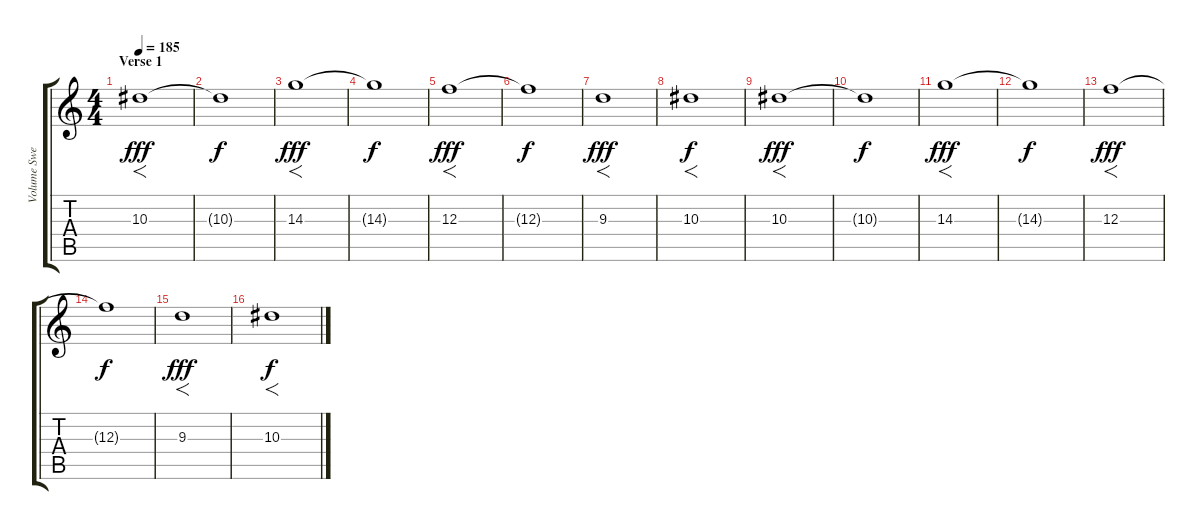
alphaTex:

\track ("Volume Swells(Teppei)" "Volume Swe") {instrument overdrivenguitar}
\staff {score tabs}
\tuning (D4 A3 F3 C3 G2 C2) {hide}
\ts (4 4)
\section ("" "Verse 1")
\tempo 185
\clef g2
\ks c
10.3.1{f dy fff balance 4} |
10.3{t}.1{dy f} |
14.3.1{f dy fff balance 4} |
14.3{t}.1{dy f} |
12.3.1{f dy fff balance 4} |
12.3{t}.1{dy f} |
9.3.1{f dy fff balance 4} |
10.3.1{f dy f balance 4} |
10.3.1{f dy fff balance 4} |
10.3{t}.1{dy f} |
14.3.1{f dy fff balance 4} |
14.3{t}.1{dy f} |
12.3.1{f dy fff balance 4} |
12.3{t}.1{dy f} |
9.3.1{f dy fff balance 4} |
10.3.1{f dy f balance 4}
